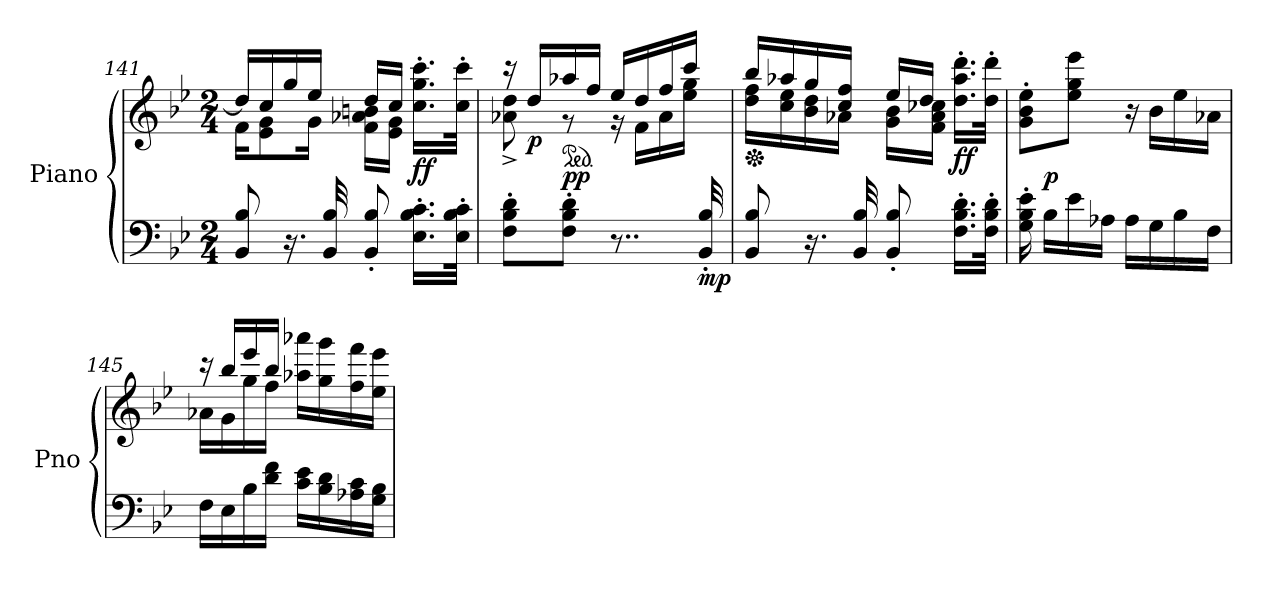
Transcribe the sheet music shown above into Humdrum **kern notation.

**kern	**kern	**dynam
*part1	*part1	*part1
*staff2	*staff1	*staff1/2
*I"Piano	*	*
*I'Pno	*	*
*clefF4	*clefG2	*
*k[b-e-]	*k[b-e-]	*
*M2/4	*M2/4	*
=141	=141	=141
*	*^	*
8BB-/ 8B-/	16dd/LL]	16f\KL	.
.	16cc/	8e-\ 8g\	.
16.r	16gg/	.	.
.	16ee-/JJ	16g\Jk	.
32BB-/ 32B-/	.	.	.
8BB-/' 8B-/'	16dd/LL	16f\ 16a-X\ 16bn\LL	.
.	16cc/JJ	16e-\ 16g\JJ	.
!	!	!	!LO:DY:b
16.E-\' 16.B-\' 16.c\'LL	16.cc\' 16.gg\' 16.ccc\'LL	8ryy	ff
32E-\' 32B-\' 32c\'JJk	32cc\' 32ccc\'JJk	.	.
!!LO:LB:g=z	!!
=142	=142	=142	=142
8F\' 8B-\' 8d\'L	16r	8a-X\^ 8dd\^	.
!	!	!	!LO:DY:b
.	16dd/LL	.	p
*	*ped	*	*
!	!	!	!LO:DY:a=2
8F\' 8B-\' 8d\'J	16aa-X/	8r	pp
.	16ff/JJ	.	.
8..r	16ee-/LL	16r	.
.	16dd/	16f\LL	.
.	16ff/	16a-\	.
.	16ccc/JJ	16ee-\ 16gg\JJ	.
!	!	!	!LO:DY:b=2
32BB-/' 32B-/'	.	.	mp
=143	=143	=143	=143
*	*Xped	*	*
8BB-/ 8B-/	16bb-/LL	16dd\ 16ff\LL	.
.	16aa-X/	16cc\ 16ee-\	.
16.r	16gg/	16b-\ 16dd\	.
.	16cc/ 16ff/JJ	16a-X\JJ	.
32BB-/ 32B-/	.	.	.
8BB-/' 8B-/'	16ee-/LL	16g\ 16b-\LL	.
.	16dd/JJ	16f\ 16a-\ 16cc-X\JJ	.
!	!	!	!LO:DY:b
16.F\' 16.B-\' 16.d\'LL	16.dd\' 16.aa-\' 16.ddd\'LL	8ryy	ff
32F\' 32B-\' 32d\'JJk	32dd\' 32ddd\'JJk	.	.
*	*v	*v	*
=144	=144	=144
16G\' 16B-\' 16e-\'	8g\' 8b-\' 8ee-\'L	.
!	!	!LO:DY:a=2
16B-\LL	.	p
16e-\	8ee-\ 8gg\ 8eee-\J	.
16A-X\JJ	.	.
16A-\LL	16r	.
16G\	16b-\LL	.
16B-\	16ee-\	.
16F\JJ	16a-X\JJ	.
=145	=145	=145
*	*^	*
16F\LL	16r	16a-X\LL	.
16E-\	16bb-/LL	16g\	.
16B-\	16eee-/	16gg\	.
16d\ 16f\JJ	16bb-/JJ	16ff\JJ	.
16c\ 16e-\LL	16aa-X\ 16aaa-X\LL	4ryy	.
16B-\ 16d\	16gg\ 16ggg\	.	.
16A-X\ 16c\	16ff\ 16fff\	.	.
16G\ 16B-\JJ	16ee-\ 16eee-\JJ	.	.
*	*v	*v	*
=	=	=
*-	*-	*-
